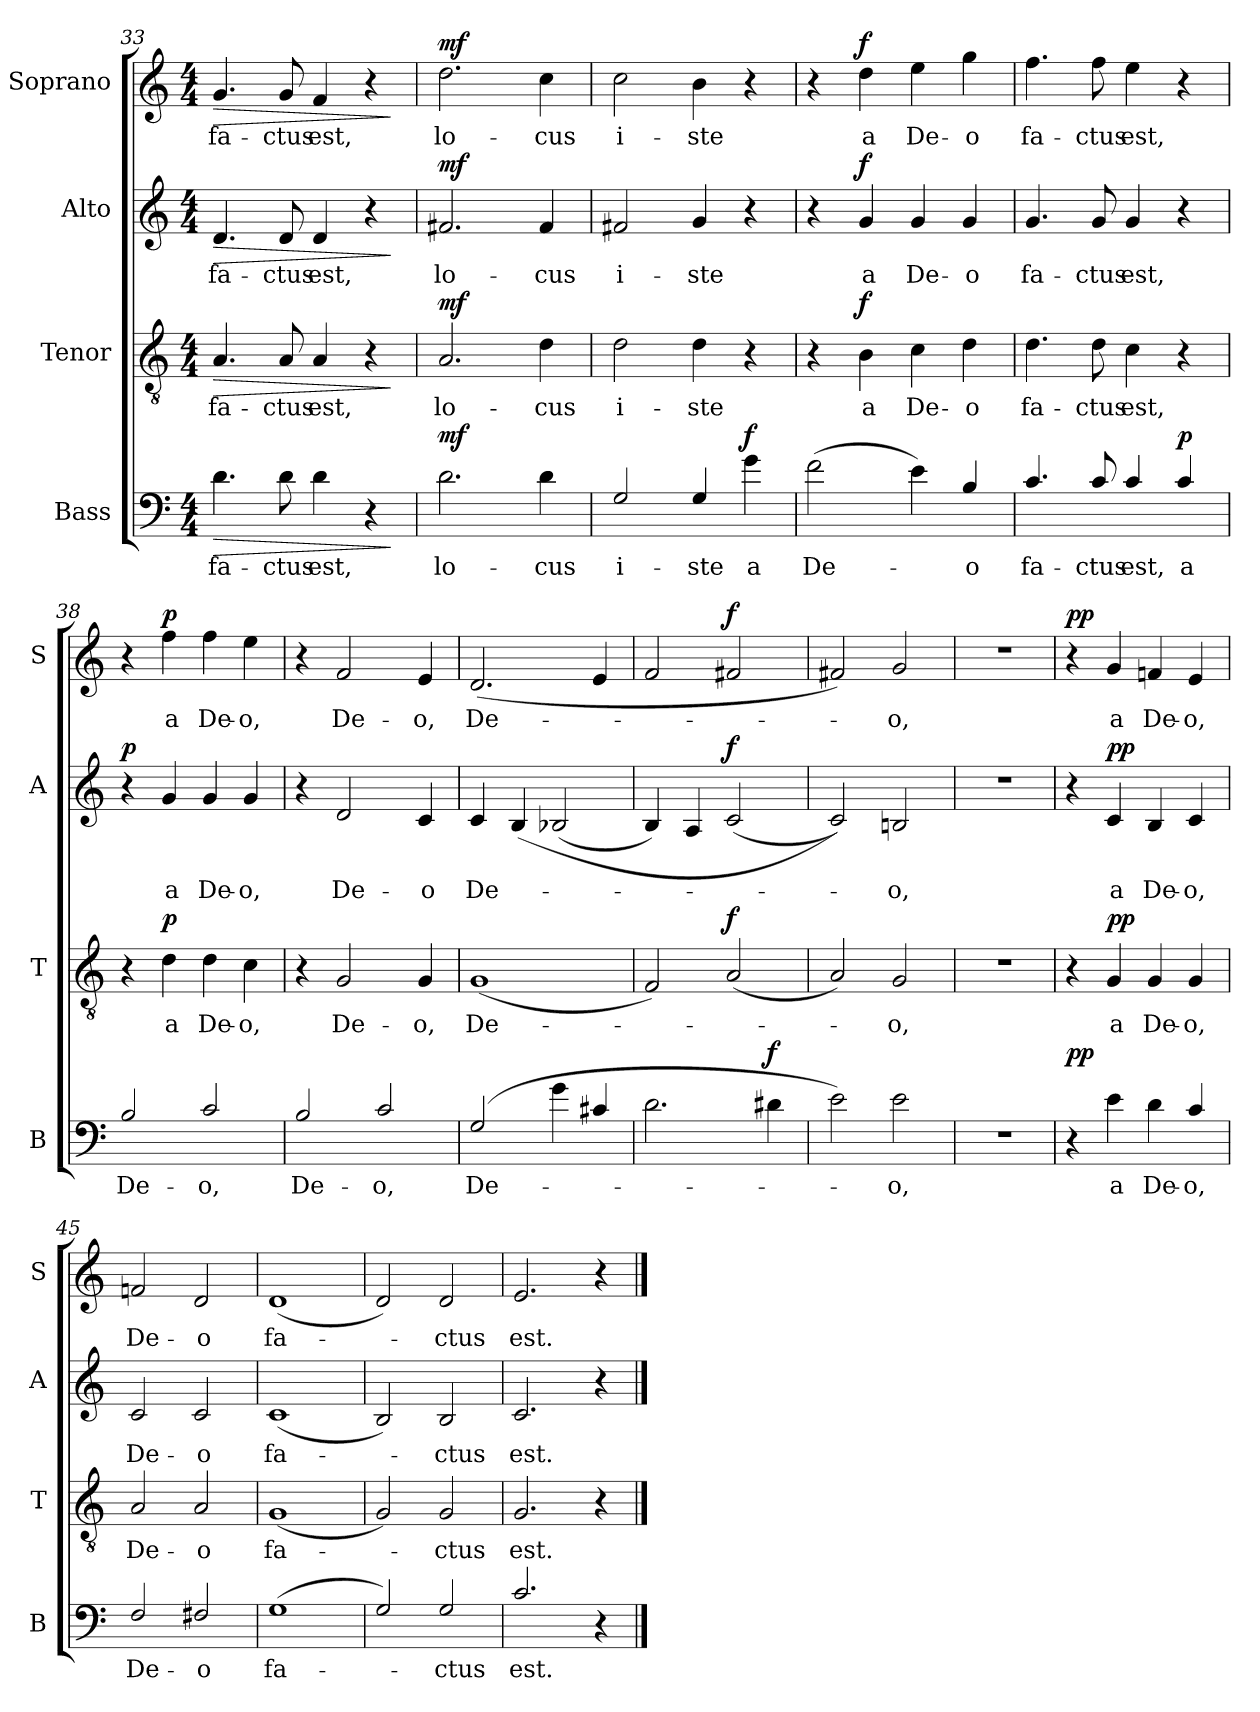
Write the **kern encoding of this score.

**kern	**text	**dynam	**kern	**text	**dynam	**kern	**text	**dynam	**kern	**text	**dynam
*part4	*part4	*part4	*part3	*part3	*part3	*part2	*part2	*part2	*part1	*part1	*part1
*staff4	*staff4	*staff4	*staff3	*staff3	*staff3	*staff2	*staff2	*staff2	*staff1	*staff1	*staff1
*I"Bass	*	*	*I"Tenor	*	*	*I"Alto	*	*	*I"Soprano	*	*
*I'B	*	*	*I'T	*	*	*I'A	*	*	*I'S	*	*
!!LO:PB:g=z
*clefF4	*	*	*clefGv2	*	*	*clefG2	*	*	*clefG2	*	*
*ITrd7c12	*	*	*	*	*	*	*	*	*	*	*
*k[]	*	*	*k[]	*	*	*k[]	*	*	*k[]	*	*
*C:	*	*	*C:	*	*	*C:	*	*	*C:	*	*
*M4/4	*	*	*M4/4	*	*	*M4/4	*	*	*M4/4	*	*
=33	=33	=33	=33	=33	=33	=33	=33	=33	=33	=33	=33
!	!	!LO:HP:b	!	!	!LO:HP:b	!	!	!LO:HP:b	!	!	!LO:HP:b
4.D\	fa-	>	4.A/	fa-	>	4.d/	fa-	>	4.g/	fa-	>
8D\	-ctus	.	8A/	-ctus	.	8d/	-ctus	.	8g/	-ctus	.
4D\	est,	.	4A/	est,	.	4d/	est,	.	4f/	est,	.
4r	.	.	4r	.	.	4r	.	.	4r	.	.
.	.	]	.	.	]	.	.	]	.	.	]
=34	=34	=34	=34	=34	=34	=34	=34	=34	=34	=34	=34
!	!	!LO:DY:a	!	!	!LO:DY:a	!	!	!LO:DY:a	!	!	!LO:DY:a
2.D\	lo-	mf	2.A/	lo-	mf	2.f#X/	lo-	mf	2.dd\	lo-	mf
4D\	-cus	.	4d\	-cus	.	4f#/	-cus	.	4cc\	-cus	.
=35	=35	=35	=35	=35	=35	=35	=35	=35	=35	=35	=35
2GG/	i-	.	2d\	i-	.	2f#X/	i-	.	2cc\	i-	.
4GG/	-ste	.	4d\	-ste	.	4g/	-ste	.	4b\	-ste	.
!	!	!LO:DY:a	!	!	!	!	!	!	!	!	!
4G\	a	f	4r	.	.	4r	.	.	4r	.	.
=36	=36	=36	=36	=36	=36	=36	=36	=36	=36	=36	=36
(2F\	De-	.	4r	.	.	4r	.	.	4r	.	.
!	!	!	!	!	!LO:DY:a	!	!	!LO:DY:a	!	!	!LO:DY:a
.	.	.	4B\	a	f	4g/	a	f	4dd\	a	f
4E\)	.	.	4c\	De-	.	4g/	De-	.	4ee\	De-	.
4BB/	-o	.	4d\	-o	.	4g/	-o	.	4gg\	-o	.
=37	=37	=37	=37	=37	=37	=37	=37	=37	=37	=37	=37
4.C/	fa-	.	4.d\	fa-	.	4.g/	fa-	.	4.ff\	fa-	.
8C/	-ctus	.	8d\	-ctus	.	8g/	-ctus	.	8ff\	-ctus	.
4C/	est,	.	4c\	est,	.	4g/	est,	.	4ee\	est,	.
!	!	!LO:DY:a	!	!	!	!	!	!	!	!	!
4C/	a	p	4r	.	.	4r	.	.	4r	.	.
=38	=38	=38	=38	=38	=38	=38	=38	=38	=38	=38	=38
!	!	!	!	!	!	!	!	!LO:DY:a	!	!	!
2BB/	De-	.	4r	.	.	4r	.	p	4r	.	.
!	!	!	!	!	!LO:DY:a	!	!	!	!	!	!LO:DY:a
.	.	.	4d\	a	p	4g/	a	.	4ff\	a	p
2C/	-o,	.	4d\	De-	.	4g/	De-	.	4ff\	De-	.
.	.	.	4c\	-o,	.	4g/	-o,	.	4ee\	-o,	.
=39	=39	=39	=39	=39	=39	=39	=39	=39	=39	=39	=39
2BB/	De-	.	4r	.	.	4r	.	.	4r	.	.
.	.	.	2G/	De-	.	2d/	De-	.	2f/	De-	.
2C/	-o,	.	.	.	.	.	.	.	.	.	.
.	.	.	4G/	-o,	.	4c/	-o	.	4e/	-o,	.
!!LO:LB:g=z
=40	=40	=40	=40	=40	=40	=40	=40	=40	=40	=40	=40
(2GG/	De-	.	(1G	De-	.	4c/	De-	.	(2.d/	De-	.
.	.	.	.	.	.	(4B/	.	.	.	.	.
4G\	.	.	.	.	.	(2B-X/	.	.	.	.	.
4C#X/	.	.	.	.	.	.	.	.	4e/	.	.
=41	=41	=41	=41	=41	=41	=41	=41	=41	=41	=41	=41
2.D\	.	.	2F/)	.	.	4B/)	.	.	2f/	.	.
.	.	.	.	.	.	4A/	.	.	.	.	.
!	!	!	!	!	!LO:DY:a	!	!	!LO:DY:a	!	!	!LO:DY:a
.	.	.	(2A/	.	f	(2c/	.	f	2f#X/	.	f
!	!	!LO:DY:a	!	!	!	!	!	!	!	!	!
4D#X\	.	f	.	.	.	.	.	.	.	.	.
=42	=42	=42	=42	=42	=42	=42	=42	=42	=42	=42	=42
2E\)	.	.	2A/)	.	.	2c/))	.	.	2f#X/)	.	.
2E\	-o,	.	2G/	-o,	.	2Bn/	-o,	.	2g/	-o,	.
=43	=43	=43	=43	=43	=43	=43	=43	=43	=43	=43	=43
1r	.	.	1r	.	.	1r	.	.	1r	.	.
=44	=44	=44	=44	=44	=44	=44	=44	=44	=44	=44	=44
!	!	!LO:DY:a	!	!	!	!	!	!	!	!	!LO:DY:a
4r	.	pp	4r	.	.	4r	.	.	4r	.	pp
!	!	!	!	!	!LO:DY:a	!	!	!LO:DY:a	!	!	!
4E\	a	.	4G/	a	pp	4c/	a	pp	4g/	a	.
4D\	De-	.	4G/	De-	.	4B/	De-	.	4fn/	De-	.
4C/	-o,	.	4G/	-o,	.	4c/	-o,	.	4e/	-o,	.
=45	=45	=45	=45	=45	=45	=45	=45	=45	=45	=45	=45
2FF/	De-	.	2A/	De-	.	2c/	De-	.	2fn/	De-	.
2FF#X/	-o	.	2A/	-o	.	2c/	-o	.	2d/	-o	.
=46	=46	=46	=46	=46	=46	=46	=46	=46	=46	=46	=46
(1GG	fa-	.	(1G	fa-	.	(1c	fa-	.	(1d	fa-	.
=47	=47	=47	=47	=47	=47	=47	=47	=47	=47	=47	=47
2GG/)	.	.	2G/)	.	.	2B/)	.	.	2d/)	.	.
2GG/	-ctus	.	2G/	-ctus	.	2B/	-ctus	.	2d/	-ctus	.
=48	=48	=48	=48	=48	=48	=48	=48	=48	=48	=48	=48
2.C/	est.	.	2.G/	est.	.	2.c/	est.	.	2.e/	est.	.
4r	.	.	4r	.	.	4r	.	.	4r	.	.
==	==	==	==	==	==	==	==	==	==	==	==
*-	*-	*-	*-	*-	*-	*-	*-	*-	*-	*-	*-
